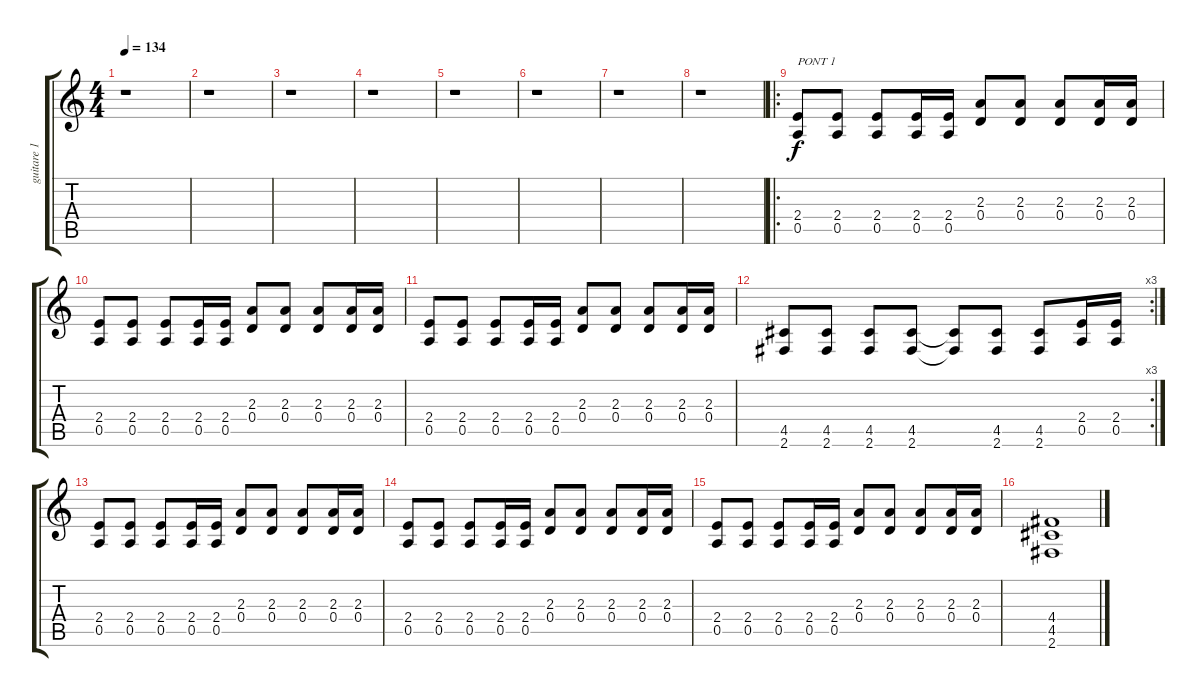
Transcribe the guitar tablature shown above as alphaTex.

\track ("guitare 1 (clean)" "guitare 1 ") {instrument overdrivenguitar}
\staff {score tabs}
\tuning (E4 B3 G3 D3 A2 E2) {hide}
\ts (4 4)
\tempo 134
\clef g2
\ks c
r.1{dy f} |
r.1 |
r.1 |
r.1 |
r.1 |
r.1 |
r.1 |
r.1 |
\ro
(2.4 0.5).8{txt "PONT 1"} (2.4 0.5).8 (2.4 0.5).8 (2.4 0.5).16 (2.4 0.5).16 (2.3 0.4).8 (2.3 0.4).8 (2.3 0.4).8 (2.3 0.4).16 (2.3 0.4).16 |
(2.4 0.5).8 (2.4 0.5).8 (2.4 0.5).8 (2.4 0.5).16 (2.4 0.5).16 (2.3 0.4).8 (2.3 0.4).8 (2.3 0.4).8 (2.3 0.4).16 (2.3 0.4).16 |
(2.4 0.5).8 (2.4 0.5).8 (2.4 0.5).8 (2.4 0.5).16 (2.4 0.5).16 (2.3 0.4).8 (2.3 0.4).8 (2.3 0.4).8 (2.3 0.4).16 (2.3 0.4).16 |
\rc 3
(4.5 2.6).8 (4.5 2.6).8 (4.5 2.6).8 (4.5 2.6).8 (4.5{t} 2.6{t}).8 (4.5 2.6).8 (4.5 2.6).8 (2.4 0.5).16 (2.4 0.5).16 |
(2.4 0.5).8 (2.4 0.5).8 (2.4 0.5).8 (2.4 0.5).16 (2.4 0.5).16 (2.3 0.4).8 (2.3 0.4).8 (2.3 0.4).8 (2.3 0.4).16 (2.3 0.4).16 |
(2.4 0.5).8 (2.4 0.5).8 (2.4 0.5).8 (2.4 0.5).16 (2.4 0.5).16 (2.3 0.4).8 (2.3 0.4).8 (2.3 0.4).8 (2.3 0.4).16 (2.3 0.4).16 |
(2.4 0.5).8 (2.4 0.5).8 (2.4 0.5).8 (2.4 0.5).16 (2.4 0.5).16 (2.3 0.4).8 (2.3 0.4).8 (2.3 0.4).8 (2.3 0.4).16 (2.3 0.4).16 |
(4.4 4.5 2.6).1
